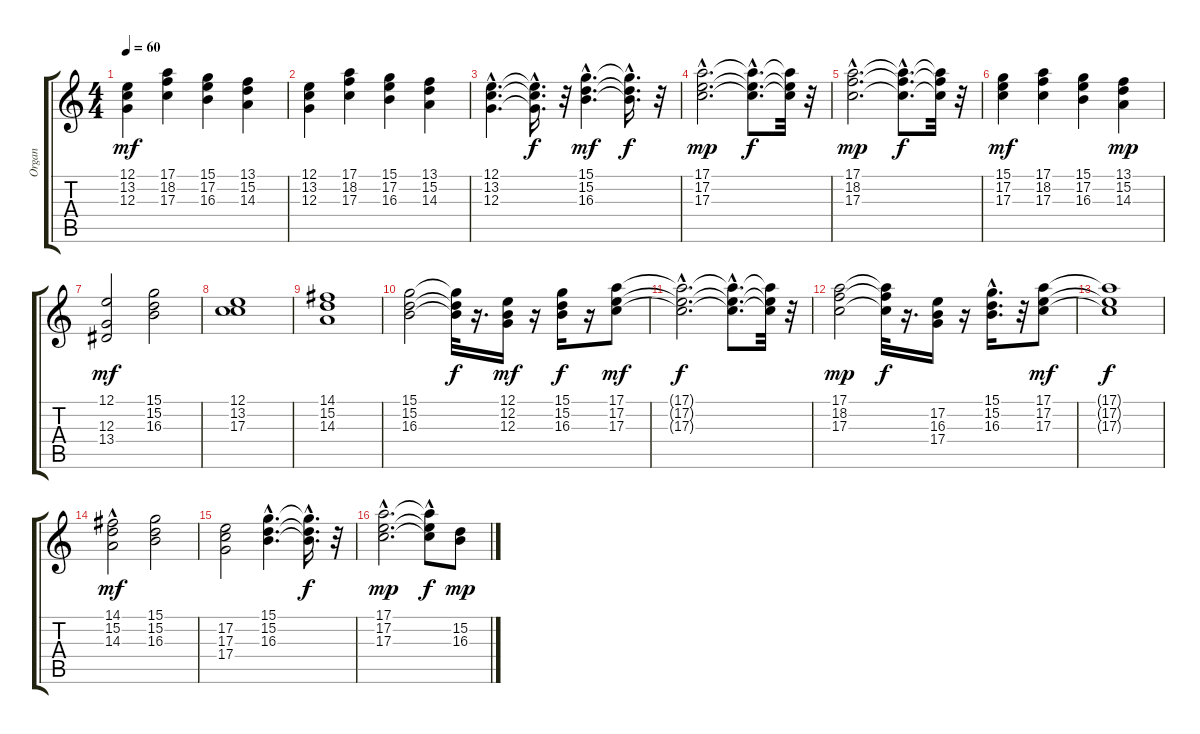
\track ("Organ" "Organ") {instrument rockorgan}
\staff {score tabs}
\tuning (E4 B3 G3 D3 A2 E2) {hide}
\ts (4 4)
\tempo 60
\clef g2
\ks c
(12.1 13.2 12.3).4{dy mf} (17.1 18.2 17.3).4 (15.1 17.2 16.3).4 (13.1 15.2 14.3).4 |
(12.1 13.2 12.3).4 (17.1 18.2 17.3).4 (15.1 17.2 16.3).4 (13.1 15.2 14.3).4 |
(12.1{hac} 13.2{hac} 12.3{hac}).4{d} (12.1{hac t} 13.2{hac t} 12.3{hac t}).16{d dy f} r.32 (15.1{hac} 15.2{hac} 16.3{hac}).4{d dy mf} (15.1{hac t} 15.2{hac t} 16.3{hac t}).16{d dy f} r.32 |
(17.1{hac} 17.2{hac} 17.3{hac}).2{d dy mp} (17.1{hac t} 17.2{hac t} 17.3{hac t}).8{d dy f} (17.1{t} 17.2{t} 17.3{t}).32 r.32 |
(17.1{hac} 18.2{hac} 17.3{hac}).2{d dy mp} (17.1{hac t} 18.2{hac t} 17.3{hac t}).8{d dy f} (17.1{t} 18.2{t} 17.3{t}).32 r.32 |
(15.1 17.2 17.3).4{dy mf} (17.1 18.2 17.3).4 (15.1 17.2 16.3).4 (13.1 15.2 14.3).4{dy mp} |
(12.1 12.3 13.4).2{dy mf} (15.1 15.2 16.3).2 |
(12.1 13.2 17.3).1 |
(14.1 15.2 14.3).1 |
(15.1 15.2 16.3).2 (15.1{t} 15.2{t} 16.3{t}).32{dy f} r.16{d} (12.1 12.2 12.3).16{dy mf} r.16 (15.1 15.2 16.3).16{dy f} r.16 (17.1 17.2 17.3).8{dy mf} |
(17.1{hac t} 17.2{hac t} 17.3{hac t}).2{d dy f} (17.1{hac t} 17.2{hac t} 17.3{hac t}).8{d} (17.1{t} 17.2{t} 17.3{t}).32 r.32 |
(17.1 18.2 17.3).2{dy mp} (17.1{t} 18.2{t} 17.3{t}).32{dy f} r.16{d} (17.2 16.3 17.4).16 r.16 (15.1{hac} 15.2{hac} 16.3).16{d} r.32 (17.1 17.2 17.3).8{dy mf} |
(17.1{t} 17.2{t} 17.3{t}).1{dy f} |
(14.1 15.2 14.3{hac}).2{dy mf} (15.1 15.2 16.3).2 |
(17.2 17.3 17.4).2 (15.1{hac} 15.2{hac} 16.3{hac}).4{d} (15.1{hac t} 15.2{hac t} 16.3{hac t}).16{d dy f} r.32 |
(17.1{hac} 17.2{hac} 17.3{hac}).2{d dy mp} (17.1{hac t} 17.2{t} 17.3{t}).8{dy f} (15.2 16.3).8{dy mp}
